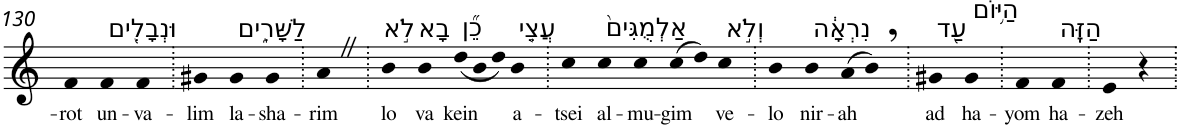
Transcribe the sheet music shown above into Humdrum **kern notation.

**kern	**text
*part1	*part1
*staff1	*staff1
*I"Piano	*
*I'Pno	*
!!LO:PB:g=z
*clefG2	*
*k[]	*
=130	=130
!	!LO:LY:b
4f	-rot
!LO:TX:a:t=וּנְבָלִ֖ים	!
!	!LO:LY:b
4f	un-
!	!LO:LY:b
4f	-va-
=131.	=131.
!	!LO:LY:b
4g#X	-lim
!LO:TX:a:t=לַשָּׁרִ֑ים	!
!	!LO:LY:b
4g#	la-
!	!LO:LY:b
4g#	-sha-
=132.	=132.
!	!LO:LY:b
4aZ	-rim
=133.	=133.
!LO:TX:a:t=לֹ֣א	!
!	!LO:LY:b
4b	lo
!LO:TX:a:t=בָא	!
!	!LO:LY:b
4b	va
*Xtuplet	*
!LO:TX:a:t=כֵ֞ן	!
!	!LO:LY:b
(<12dd	kein
12b	.
12dd)	.
!LO:TX:a:t=עֲצֵ֤י	!
!	!LO:LY:b
4b	a-
=134.	=134.
!	!LO:LY:b
4cc	-tsei
!LO:TX:a:t=אַלְמֻגִּים֙	!
!	!LO:LY:b
4cc	al-
!	!LO:LY:b
4cc	-mu-
!	!LO:LY:b
(>8cc	-gim
8dd)	.
!LO:TX:a:t=וְלֹ֣א	!
!	!LO:LY:b
4cc	ve-
=135.	=135.
!	!LO:LY:b
4b	-lo
!LO:TX:a:t=נִרְאָ֔ה	!
!	!LO:LY:b
4b	nir-
!	!LO:LY:b
(>8a	-ah
8b,)	.
=136.	=136.
!LO:TX:a:t=עַ֖ד	!
!	!LO:LY:b
4g#X	ad
!LO:TX:a:t=הַיּ֥וֹם	!
!	!LO:LY:b
4g#	ha-
=137.	=137.
!	!LO:LY:b
4f	-yom
!LO:TX:a:t=הַזֶּֽה	!
!	!LO:LY:b
4f	ha-
=138.	=138.
!	!LO:LY:b
4e	-zeh
4r	.
=.	=.
*-	*-
